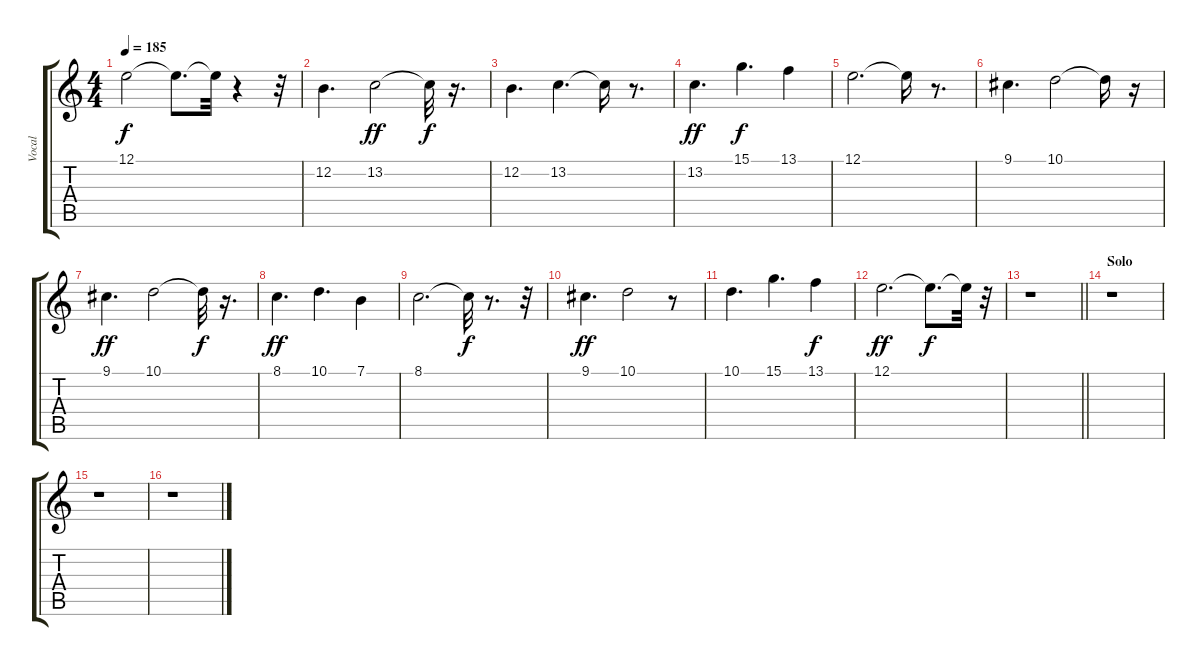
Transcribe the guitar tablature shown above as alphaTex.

\track ("Vocal" "Vocal") {instrument flute}
\staff {score tabs}
\tuning (E4 B3 G3 D3 A2 E2) {hide}
\ts (4 4)
\tempo 185
\clef g2
\ks c
12.1.2{dy f} 12.1{t}.8{d} 12.1{t}.32 r.4 r.32 |
12.2.4{d} 13.2.2{dy ff} 13.2{t}.32{dy f} r.16{d} |
12.2.4{d} 13.2.4{d} 13.2{t}.16 r.8{d} |
13.2.4{d dy ff} 15.1.4{d dy f} 13.1.4 |
12.1.2{d} 12.1{t}.16 r.8{d} |
9.1.4{d} 10.1.2 10.1{t}.16 r.16 |
9.1.4{d dy ff} 10.1.2 10.1{t}.32{dy f} r.16{d} |
8.1.4{d dy ff} 10.1.4{d} 7.1.4 |
8.1.2{d} 8.1{t}.32{dy f} r.8{d} r.32 |
9.1.4{d dy ff} 10.1.2 r.8 |
10.1.4{d} 15.1.4{d} 13.1.4{dy f} |
12.1.2{d dy ff} 12.1{t}.8{d dy f} 12.1{t}.32 r.32 |
\barLineRight lightlight
r.1 |
\section ("" "Solo")
r.1 |
r.1 |
r.1
